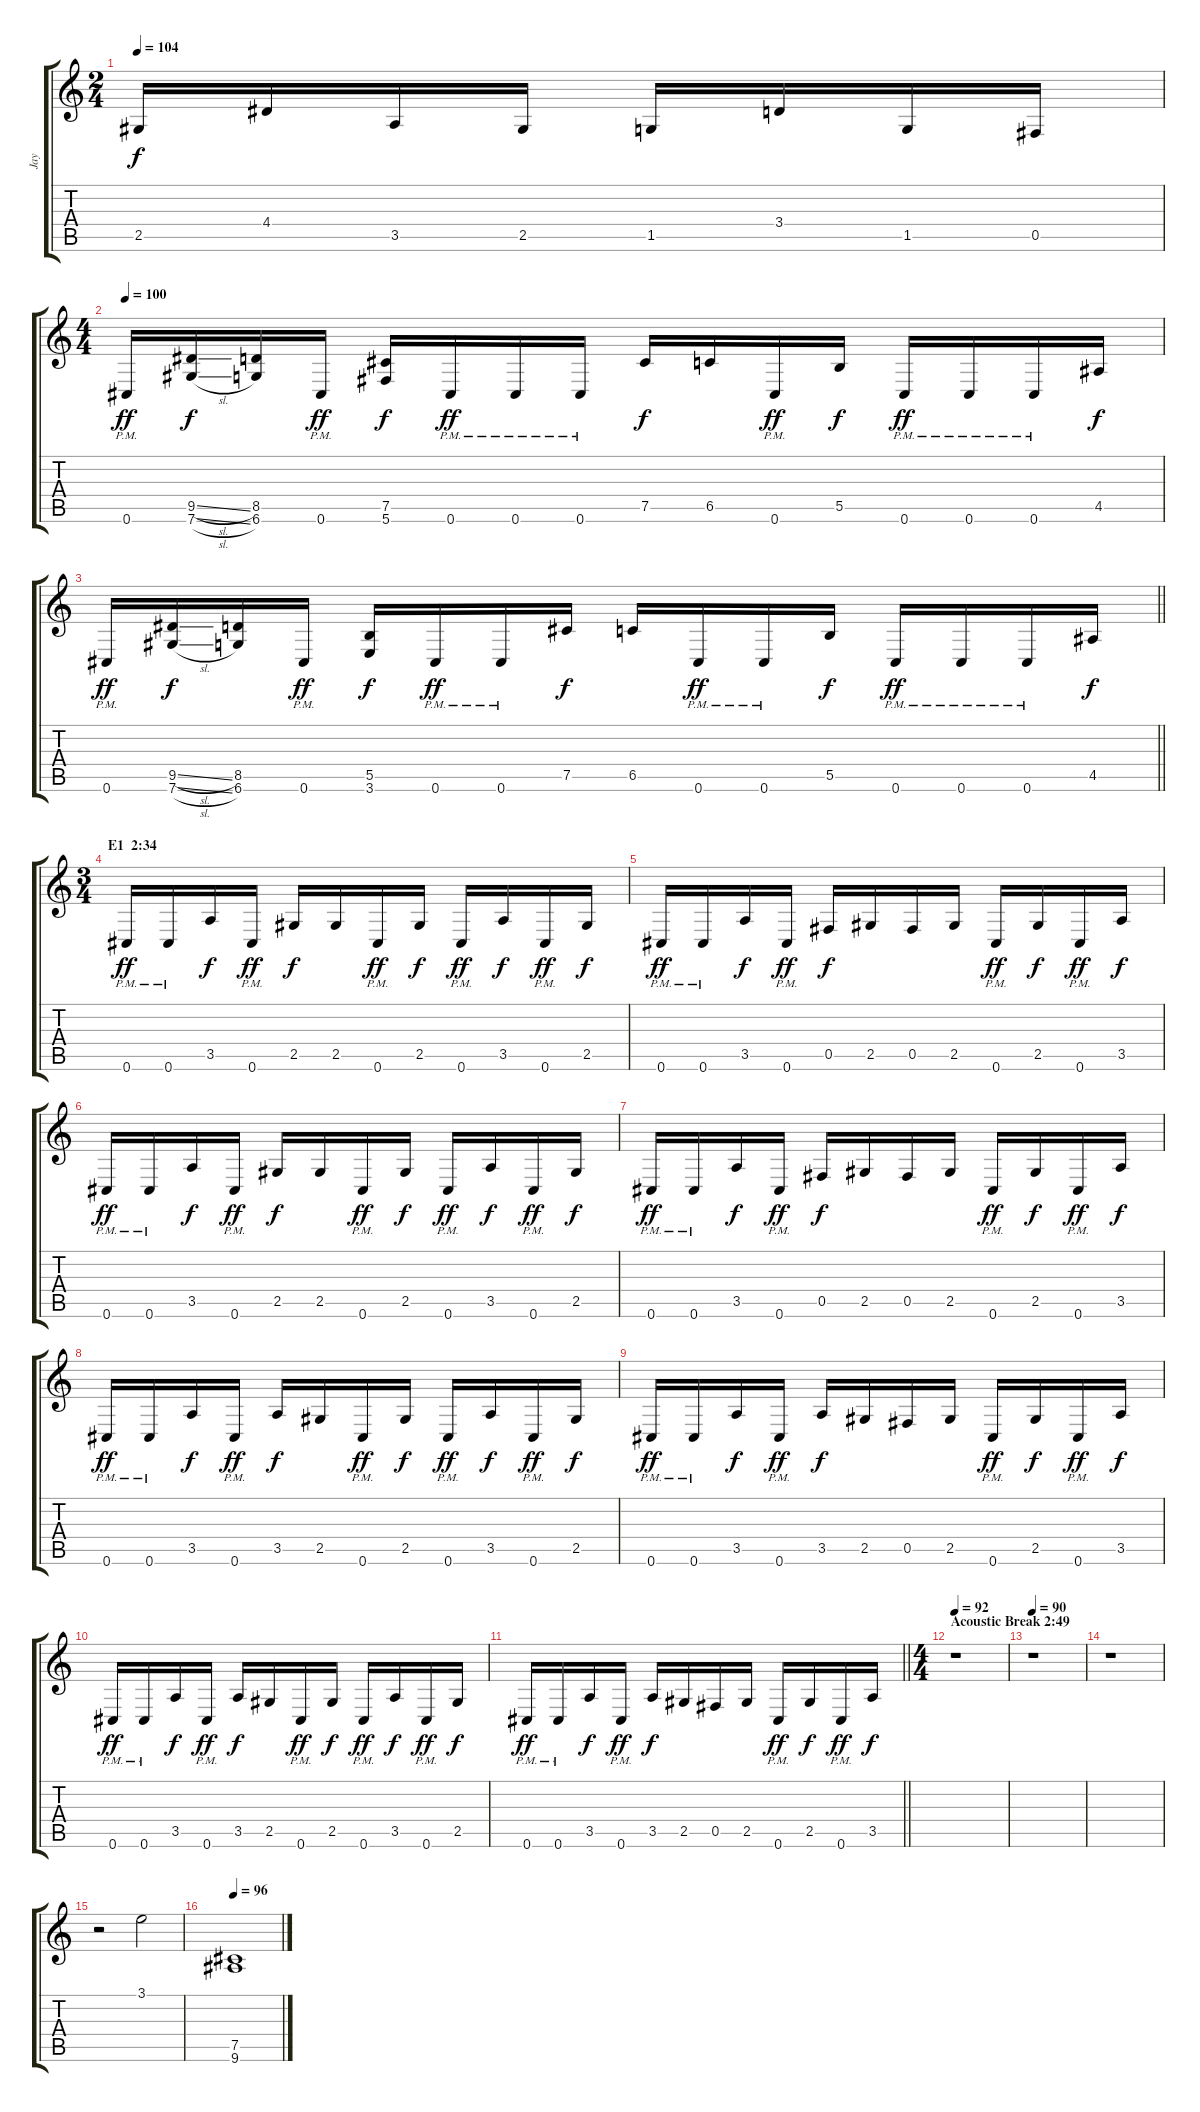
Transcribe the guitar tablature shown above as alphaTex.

\track ("Jay" "Jay") {instrument distortionguitar}
\staff {score tabs}
\tuning (Db4 Ab3 E3 B2 Gb2 Db2) {hide}
\ts (2 4)
\tempo 104
\clef g2
\ks c
2.5.16{dy f} 4.4.16 3.5.16 2.5.16 1.5.16 3.4.16 1.5.16 0.5.16 |
\ts (4 4)
\tempo 100
0.6{pm}.16{dy ff volume 12 balance 16} (9.5{sl} 7.6{sl}).16{dy f} (8.5 6.6).16 0.6{pm}.16{dy ff} (7.5 5.6).16{dy f} 0.6{pm}.16{dy ff} 0.6{pm}.16 0.6{pm}.16 7.5.16{dy f} 6.5.16 0.6{pm}.16{dy ff} 5.5.16{dy f} 0.6{pm}.16{dy ff} 0.6{pm}.16 0.6{pm}.16 4.5.16{dy f} |
\barLineRight lightlight
0.6{pm}.16{dy ff} (9.5{sl} 7.6{sl}).16{dy f} (8.5 6.6).16 0.6{pm}.16{dy ff} (5.5 3.6).16{dy f} 0.6{pm}.16{dy ff} 0.6{pm}.16 7.5.16{dy f} 6.5.16 0.6{pm}.16{dy ff} 0.6{pm}.16 5.5.16{dy f} 0.6{pm}.16{dy ff} 0.6{pm}.16 0.6{pm}.16 4.5.16{dy f} |
\ts (3 4)
\section ("" "E1  2:34")
0.6{pm}.16{dy ff} 0.6{pm}.16 3.5.16{dy f} 0.6{pm}.16{dy ff} 2.5.16{dy f} 2.5.16 0.6{pm}.16{dy ff} 2.5.16{dy f} 0.6{pm}.16{dy ff} 3.5.16{dy f} 0.6{pm}.16{dy ff} 2.5.16{dy f} |
0.6{pm}.16{dy ff} 0.6{pm}.16 3.5.16{dy f} 0.6{pm}.16{dy ff} 0.5.16{dy f} 2.5.16 0.5.16 2.5.16 0.6{pm}.16{dy ff} 2.5.16{dy f} 0.6{pm}.16{dy ff} 3.5.16{dy f} |
0.6{pm}.16{dy ff} 0.6{pm}.16 3.5.16{dy f} 0.6{pm}.16{dy ff} 2.5.16{dy f} 2.5.16 0.6{pm}.16{dy ff} 2.5.16{dy f} 0.6{pm}.16{dy ff} 3.5.16{dy f} 0.6{pm}.16{dy ff} 2.5.16{dy f} |
0.6{pm}.16{dy ff} 0.6{pm}.16 3.5.16{dy f} 0.6{pm}.16{dy ff} 0.5.16{dy f} 2.5.16 0.5.16 2.5.16 0.6{pm}.16{dy ff} 2.5.16{dy f} 0.6{pm}.16{dy ff} 3.5.16{dy f} |
0.6{pm}.16{dy ff} 0.6{pm}.16 3.5.16{dy f} 0.6{pm}.16{dy ff} 3.5.16{dy f} 2.5.16 0.6{pm}.16{dy ff} 2.5.16{dy f} 0.6{pm}.16{dy ff} 3.5.16{dy f} 0.6{pm}.16{dy ff} 2.5.16{dy f} |
0.6{pm}.16{dy ff} 0.6{pm}.16 3.5.16{dy f} 0.6{pm}.16{dy ff} 3.5.16{dy f} 2.5.16 0.5.16 2.5.16 0.6{pm}.16{dy ff} 2.5.16{dy f} 0.6{pm}.16{dy ff} 3.5.16{dy f} |
0.6{pm}.16{dy ff} 0.6{pm}.16 3.5.16{dy f} 0.6{pm}.16{dy ff} 3.5.16{dy f} 2.5.16 0.6{pm}.16{dy ff} 2.5.16{dy f} 0.6{pm}.16{dy ff} 3.5.16{dy f} 0.6{pm}.16{dy ff} 2.5.16{dy f} |
\barLineRight lightlight
0.6{pm}.16{dy ff} 0.6{pm}.16 3.5.16{dy f} 0.6{pm}.16{dy ff} 3.5.16{dy f} 2.5.16 0.5.16 2.5.16 0.6{pm}.16{dy ff} 2.5.16{dy f} 0.6{pm}.16{dy ff} 3.5.16{dy f} |
\ts (4 4)
\section ("" "Acoustic Break 2:49")
\tempo 92
r.1 |
\tempo 90
r.1 |
r.1 |
r.2 3.1.2{instrument reversecymbal} |
\tempo 96
(7.5 9.6).1{volume 12 balance 16 instrument distortionguitar}
